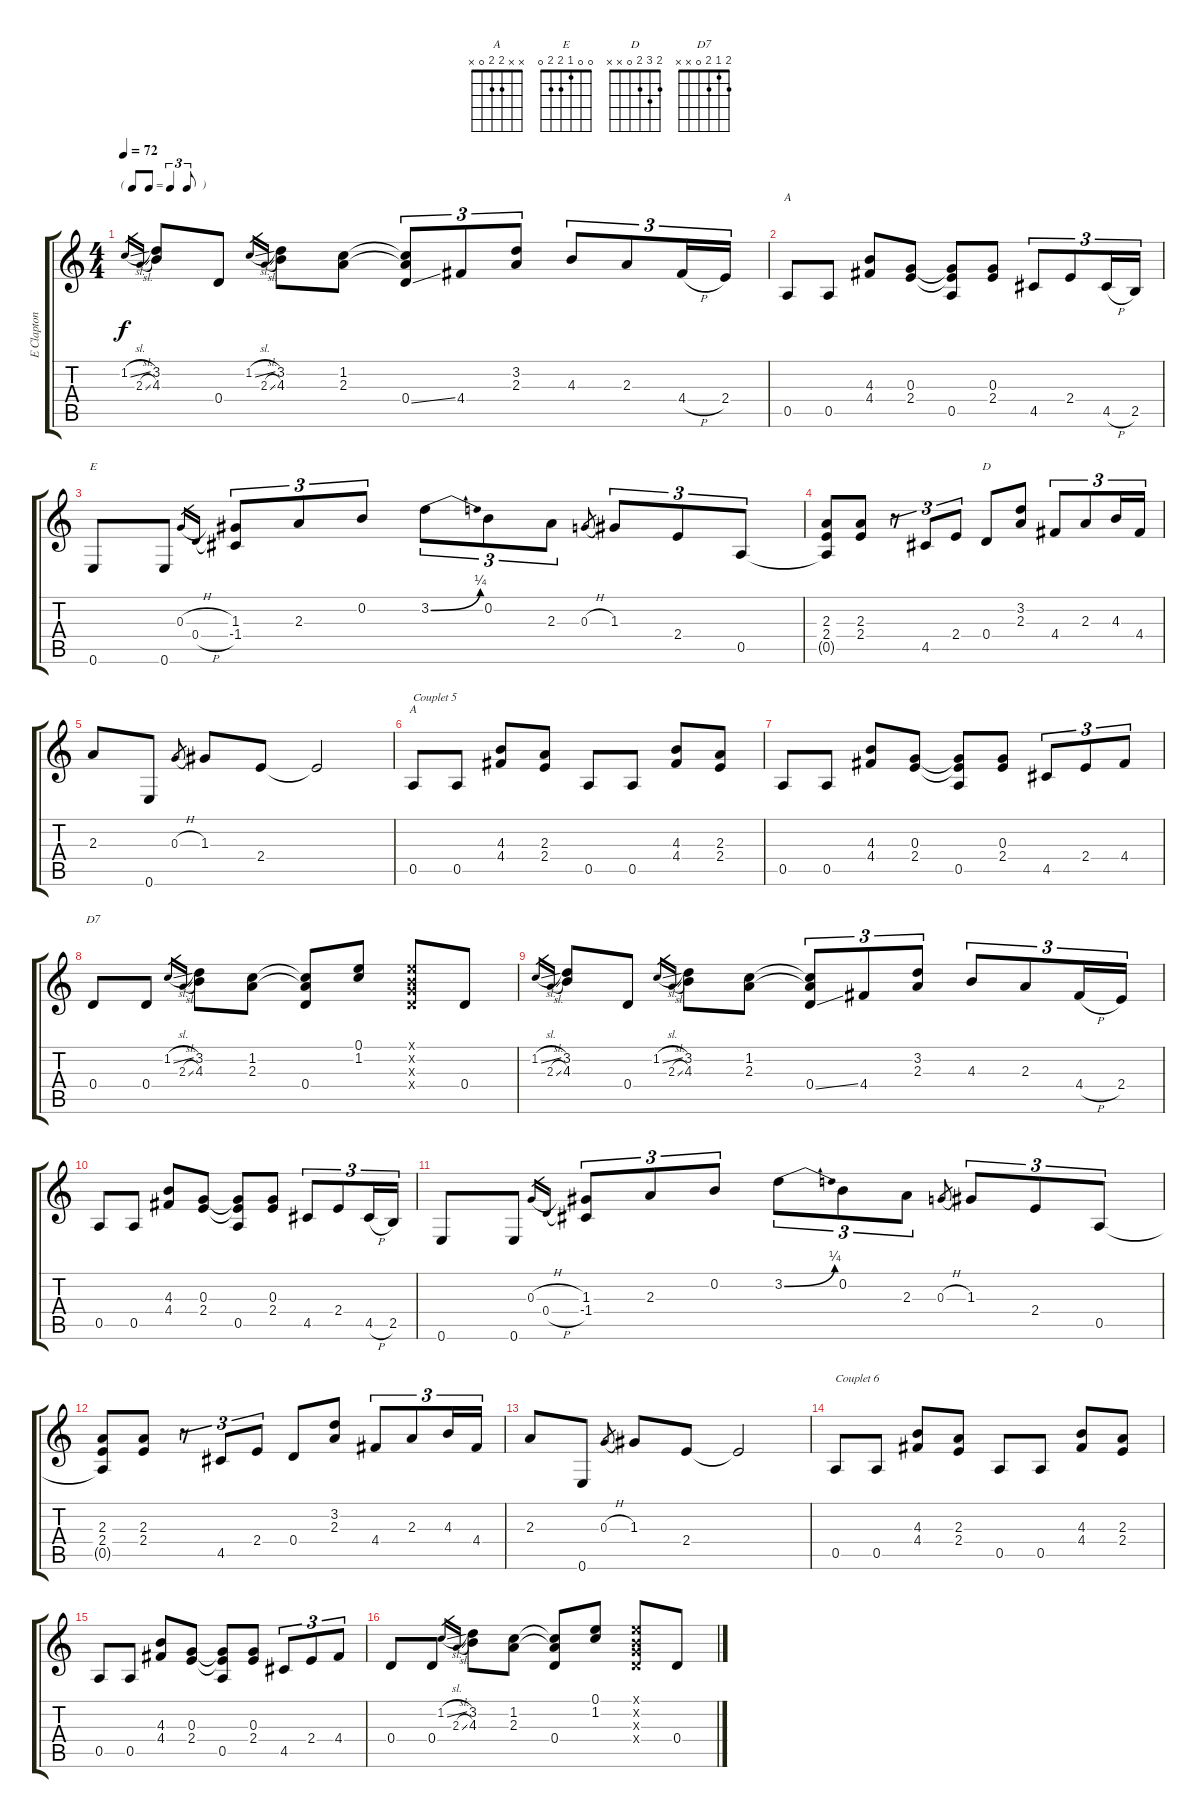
\track ("E Clapton" "E Clapton") {instrument acousticguitarsteel}
\staff {score tabs}
\tuning (E4 B3 G3 D3 A2 E2) {hide}
\chord ("A" 0 2 2 2 0 x)
\chord ("E" 0 0 1 2 2 0)
\chord ("D" 2 3 2 0 x x)
\chord ("A" x x 2 2 0 x)
\chord ("D7" 2 1 2 0 x x)
\ts (4 4)
\tf triplet8th
\tempo 72
\clef g2
\ks c
1.2{sl}.16{gr dy f} 2.3{sl}.16{gr} (3.2 4.3).8 0.4.8 1.2{sl}.16{gr} 2.3{sl}.16{gr} (3.2 4.3).8 (1.2 2.3).8 (1.2{t} 2.3{t} 0.4{ss}).8{tu (3 2)} 4.4.8{tu (3 2)} (3.2 2.3).8{tu (3 2)} 4.3.8{tu (3 2)} 2.3.8{tu (3 2)} 4.4{h}.16{tu (3 2)} 2.4.16{tu (3 2)} |
0.5.8{ch "A"} 0.5.8 (4.3 4.4).8 (0.3 2.4).8 (0.3{t} 2.4{t} 0.5).8 (0.3 2.4).8 4.5.8{tu (3 2)} 2.4.8{tu (3 2)} 4.5{h}.16{tu (3 2)} 2.5.16{tu (3 2)} |
0.6.8{ch "E"} 0.6.8 0.3{h}.16{gr} 0.4{h}.16{gr} (1.3 -1.4).8{tu (3 2)} 2.3.8{tu (3 2)} 0.2.8{tu (3 2)} 3.2{be (bend 0 0 60 1)}.8{tu (3 2)} 0.2.8{tu (3 2)} 2.3.8{tu (3 2)} 0.3{h}.8{gr} 1.3.8{tu (3 2)} 2.4.8{tu (3 2)} 0.5.8{tu (3 2)} |
(2.3 2.4 0.5{t}).8 (2.3 2.4).8 r.8{tu (3 2)} 4.5.8{tu (3 2)} 2.4.8{tu (3 2)} 0.4.8{ch "D"} (3.2 2.3).8 4.4.8{tu (3 2)} 2.3.8{tu (3 2)} 4.3.16{tu (3 2)} 4.4.16{tu (3 2)} |
2.3.8 0.6.8 0.3{h}.8{gr} 1.3.8 2.4.8 2.4{t}.2 |
0.5.8{ch "A" txt "Couplet 5"} 0.5.8 (4.3 4.4).8 (2.3 2.4).8 0.5.8 0.5.8 (4.3 4.4).8 (2.3 2.4).8 |
0.5.8 0.5.8 (4.3 4.4).8 (0.3 2.4).8 (0.3{t} 2.4{t} 0.5).8 (0.3 2.4).8 4.5.8{tu (3 2)} 2.4.8{tu (3 2)} 4.4.8{tu (3 2)} |
0.4.8{ch "D7"} 0.4.8 1.2{sl}.16{gr} 2.3{sl}.16{gr} (3.2 4.3).8 (1.2 2.3).8 (1.2{t} 2.3{t} 0.4).8 (0.1 1.2).8 (0.1{x} 0.2{x} 0.3{x} 0.4{x}).8 0.4.8 |
1.2{sl}.16{gr} 2.3{sl}.16{gr} (3.2 4.3).8 0.4.8 1.2{sl}.16{gr} 2.3{sl}.16{gr} (3.2 4.3).8 (1.2 2.3).8 (1.2{t} 2.3{t} 0.4{ss}).8{tu (3 2)} 4.4.8{tu (3 2)} (3.2 2.3).8{tu (3 2)} 4.3.8{tu (3 2)} 2.3.8{tu (3 2)} 4.4{h}.16{tu (3 2)} 2.4.16{tu (3 2)} |
0.5.8 0.5.8 (4.3 4.4).8 (0.3 2.4).8 (0.3{t} 2.4{t} 0.5).8 (0.3 2.4).8 4.5.8{tu (3 2)} 2.4.8{tu (3 2)} 4.5{h}.16{tu (3 2)} 2.5.16{tu (3 2)} |
0.6.8 0.6.8 0.3{h}.16{gr} 0.4{h}.16{gr} (1.3 -1.4).8{tu (3 2)} 2.3.8{tu (3 2)} 0.2.8{tu (3 2)} 3.2{be (bend 0 0 60 1)}.8{tu (3 2)} 0.2.8{tu (3 2)} 2.3.8{tu (3 2)} 0.3{h}.8{gr} 1.3.8{tu (3 2)} 2.4.8{tu (3 2)} 0.5.8{tu (3 2)} |
(2.3 2.4 0.5{t}).8 (2.3 2.4).8 r.8{tu (3 2)} 4.5.8{tu (3 2)} 2.4.8{tu (3 2)} 0.4.8 (3.2 2.3).8 4.4.8{tu (3 2)} 2.3.8{tu (3 2)} 4.3.16{tu (3 2)} 4.4.16{tu (3 2)} |
2.3.8 0.6.8 0.3{h}.8{gr} 1.3.8 2.4.8 2.4{t}.2 |
0.5.8{txt "Couplet 6"} 0.5.8 (4.3 4.4).8 (2.3 2.4).8 0.5.8 0.5.8 (4.3 4.4).8 (2.3 2.4).8 |
0.5.8 0.5.8 (4.3 4.4).8 (0.3 2.4).8 (0.3{t} 2.4{t} 0.5).8 (0.3 2.4).8 4.5.8{tu (3 2)} 2.4.8{tu (3 2)} 4.4.8{tu (3 2)} |
0.4.8 0.4.8 1.2{sl}.16{gr} 2.3{sl}.16{gr} (3.2 4.3).8 (1.2 2.3).8 (1.2{t} 2.3{t} 0.4).8 (0.1 1.2).8 (0.1{x} 0.2{x} 0.3{x} 0.4{x}).8 0.4.8
